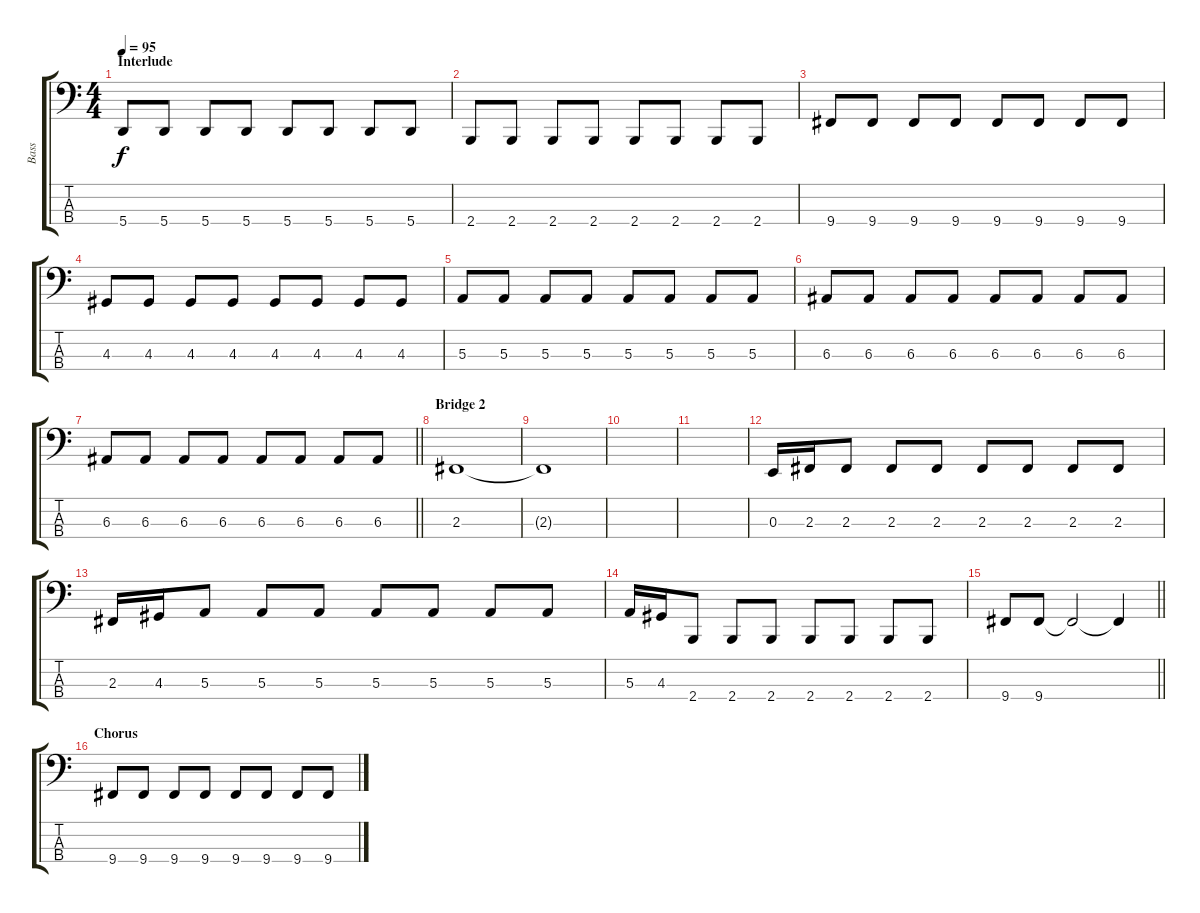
\track ("Bass" "Bass") {instrument electricbasspick}
\staff {score tabs}
\tuning (D2 A1 E1 A0) {hide}
\ts (4 4)
\section ("" "Interlude")
\tempo 95
\clef f4
\ks c
5.4.8{dy f} 5.4.8 5.4.8 5.4.8 5.4.8 5.4.8 5.4.8 5.4.8 |
2.4.8 2.4.8 2.4.8 2.4.8 2.4.8 2.4.8 2.4.8 2.4.8 |
9.4.8 9.4.8 9.4.8 9.4.8 9.4.8 9.4.8 9.4.8 9.4.8 |
4.3.8 4.3.8 4.3.8 4.3.8 4.3.8 4.3.8 4.3.8 4.3.8 |
5.3.8 5.3.8 5.3.8 5.3.8 5.3.8 5.3.8 5.3.8 5.3.8 |
6.3.8 6.3.8 6.3.8 6.3.8 6.3.8 6.3.8 6.3.8 6.3.8 |
\barLineRight lightlight
6.3.8 6.3.8 6.3.8 6.3.8 6.3.8 6.3.8 6.3.8 6.3.8 |
\section ("" "Bridge 2")
2.3.1 |
2.3{t}.1 |
|
|
0.3.16 2.3.16 2.3.8 2.3.8 2.3.8 2.3.8 2.3.8 2.3.8 2.3.8 |
2.3.16 4.3.16 5.3.8 5.3.8 5.3.8 5.3.8 5.3.8 5.3.8 5.3.8 |
5.3.16 4.3.16 2.4.8 2.4.8 2.4.8 2.4.8 2.4.8 2.4.8 2.4.8 |
\barLineRight lightlight
9.4.8 9.4.8 9.4{t}.2 9.4{t}.4 |
\section ("" "Chorus")
9.4.8 9.4.8 9.4.8 9.4.8 9.4.8 9.4.8 9.4.8 9.4.8
